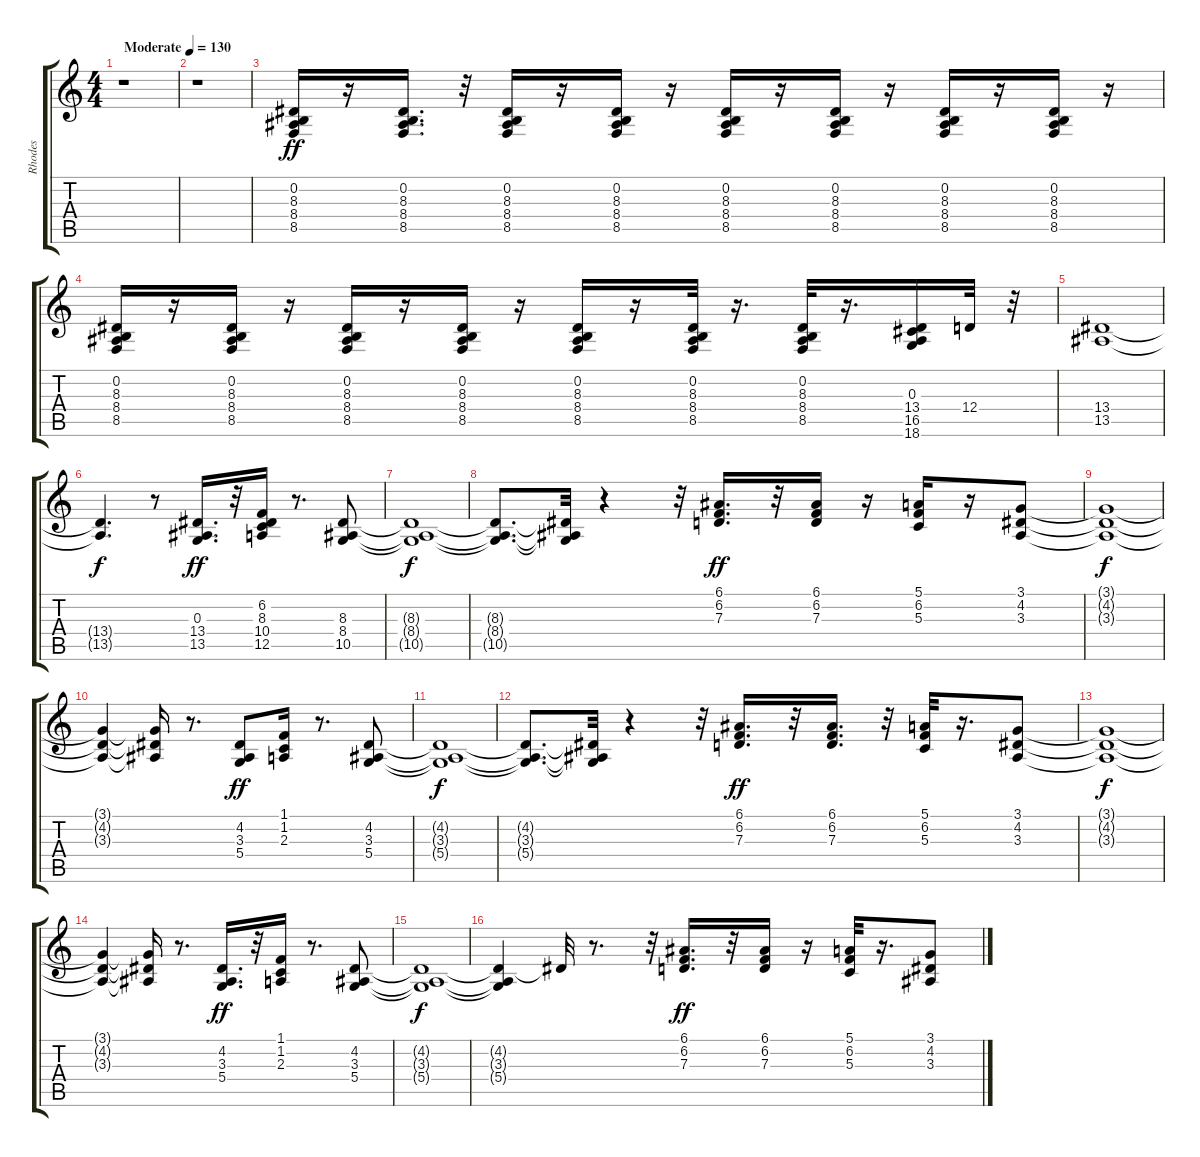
\track ("Rhodes              " "Rhodes    ") {instrument electricpiano2}
\staff {score tabs}
\tuning (E4 B3 G3 D3 A2 E2) {hide}
\ts (4 4)
\tempo (130 "Moderate")
\clef g2
\ks c
r.1{dy ff instrument electricpiano2} |
r.1 |
(0.2 8.3 8.4 8.5).16 r.16 (0.2 8.3 8.4 8.5).16{d} r.32 (0.2 8.3 8.4 8.5).16 r.16 (0.2 8.3 8.4 8.5).16 r.16 (0.2 8.3 8.4 8.5).16 r.16 (0.2 8.3 8.4 8.5).16 r.16 (0.2 8.3 8.4 8.5).16 r.16 (0.2 8.3 8.4 8.5).16 r.16 |
(0.2 8.3 8.4 8.5).16 r.16 (0.2 8.3 8.4 8.5).16 r.16 (0.2 8.3 8.4 8.5).16 r.16 (0.2 8.3 8.4 8.5).16 r.16 (0.2 8.3 8.4 8.5).16 r.16 (0.2 8.3 8.4 8.5).32 r.16{d} (0.2 8.3 8.4 8.5).32 r.16{d} (0.3 13.4 16.5 18.6).16 12.4.32 r.32 |
(13.4 13.5).1 |
(13.4{t} 13.5{t}).4{d dy f} r.8 (0.3 13.4 13.5).16{d dy ff} r.32 (6.2 8.3 10.4 12.5).16 r.8{d} (8.3 8.4 10.5).8 |
(8.3{t} 8.4{t} 10.5{t}).1{dy f} |
(8.3{t} 8.4{t} 10.5{t}).8{d} (8.3{t} 8.4{t} 10.5{t}).32 r.4 r.32 (6.1 6.2 7.3).16{d dy ff} r.32 (6.1 6.2 7.3).16 r.16 (5.1 6.2 5.3).16 r.16 (3.1 4.2 3.3).8 |
(3.1{t} 4.2{t} 3.3{t}).1{dy f} |
(3.1{t} 4.2{t} 3.3{t}).4 (3.1{t} 4.2{t} 3.3{t}).16 r.8{d} (4.2 3.3 5.4).8{dy ff} (1.1 1.2 2.3).16 r.8{d} (4.2 3.3 5.4).8 |
(4.2{t} 3.3{t} 5.4{t}).1{dy f} |
(4.2{t} 3.3{t} 5.4{t}).8{d} (4.2{t} 3.3{t} 5.4{t}).32 r.4 r.32 (6.1 6.2 7.3).16{d dy ff} r.32 (6.1 6.2 7.3).16{d} r.32 (5.1 6.2 5.3).32 r.16{d} (3.1 4.2 3.3).8 |
(3.1{t} 4.2{t} 3.3{t}).1{dy f} |
(3.1{t} 4.2{t} 3.3{t}).4 (3.1{t} 4.2{t} 3.3{t}).16 r.8{d} (4.2 3.3 5.4).16{d dy ff} r.32 (1.1 1.2 2.3).16 r.8{d} (4.2 3.3 5.4).8 |
(4.2{t} 3.3{t} 5.4{t}).1{dy f} |
(4.2{t} 3.3{t} 5.4{t}).4 4.2{t}.32 r.8{d} r.32 (6.1 6.2 7.3).16{d dy ff} r.32 (6.1 6.2 7.3).16 r.16 (5.1 6.2 5.3).32 r.16{d} (3.1 4.2 3.3).8
